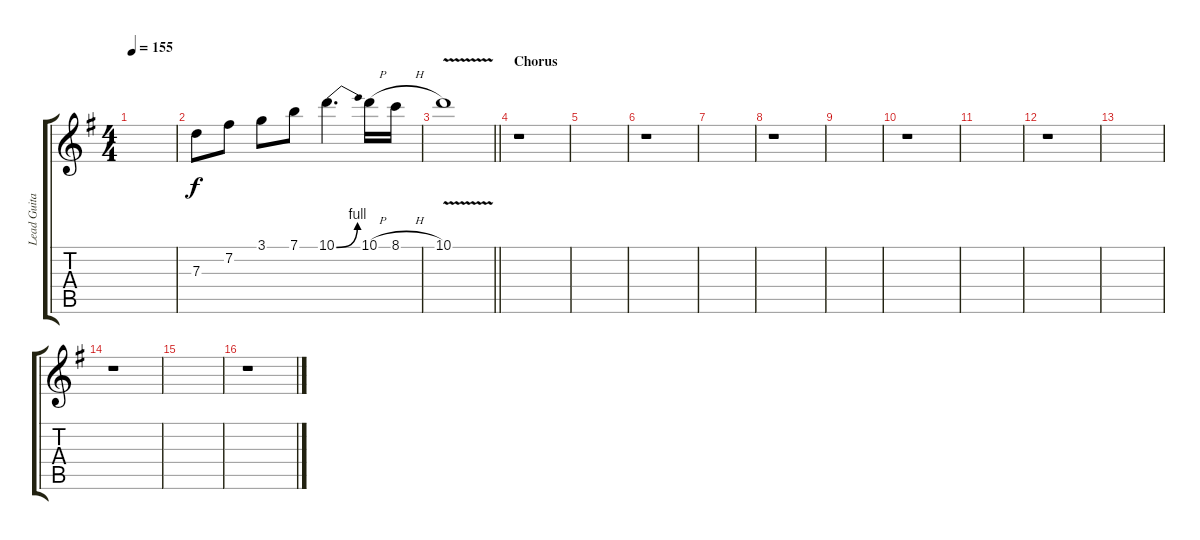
\track ("Lead Guitar" "Lead Guita") {instrument distortionguitar}
\staff {score tabs}
\tuning (E4 B3 G3 D3 A2 E2) {hide}
\ts (4 4)
\tempo 155
\clef g2
\ks g
|
7.3.8 7.2.8 3.1.8 7.1.8 10.1{be (bend 0 0 60 4)}.4{d} 10.1{h}.16 8.1{h}.16 |
\barLineRight lightlight
10.1{v}.1 |
\section ("" "Chorus")
r.1 |
|
r.1 |
|
r.1 |
|
r.1 |
|
r.1 |
|
r.1 |
|
r.1
